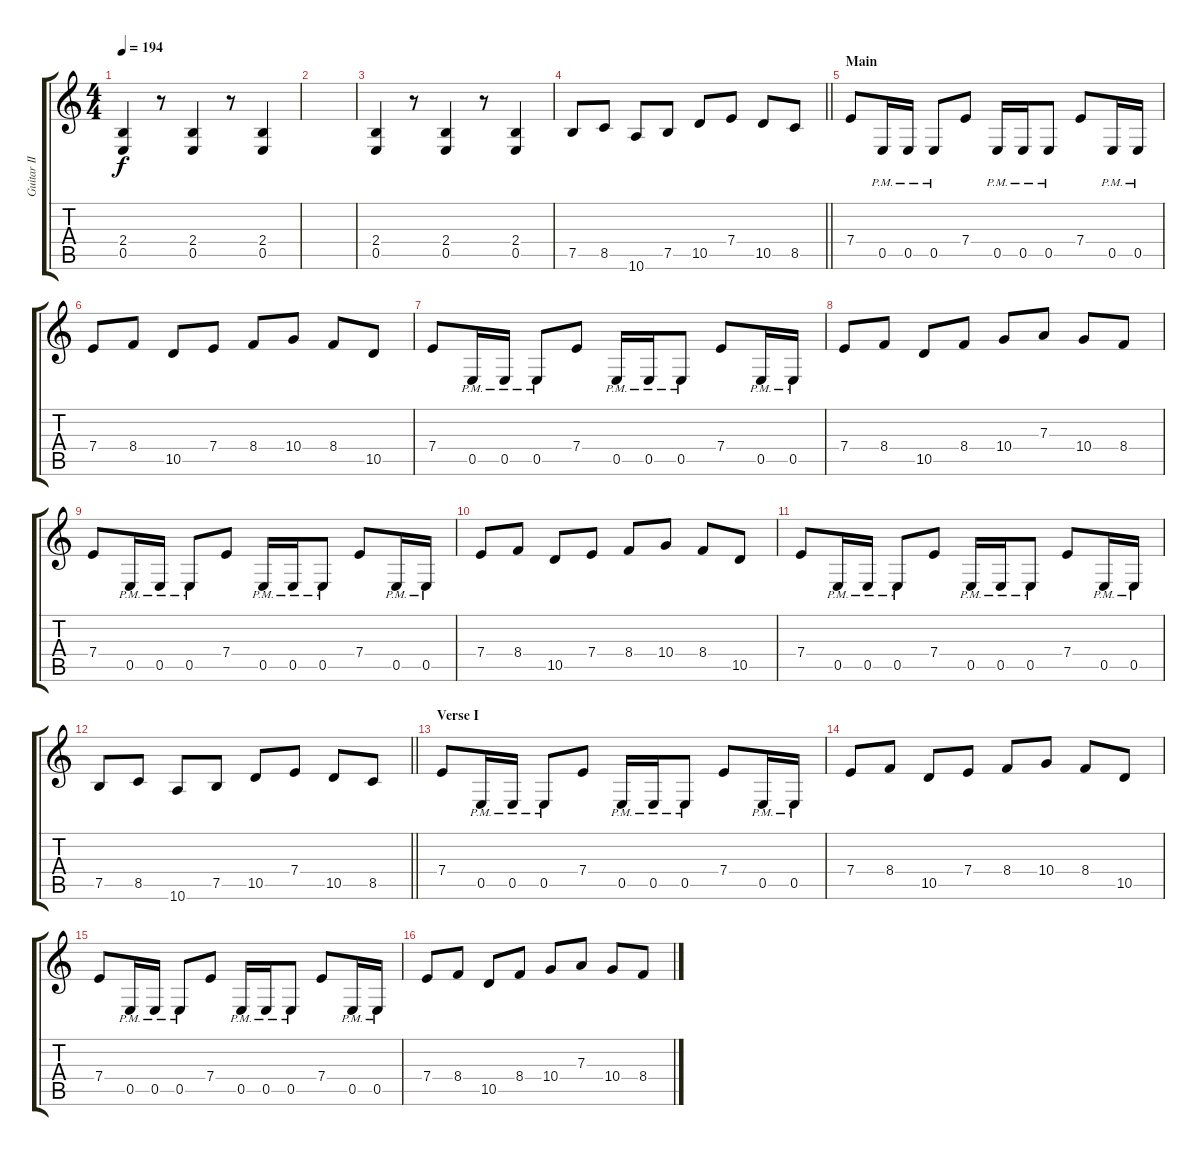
\track ("Guitar II" "Guitar II") {instrument distortionguitar}
\staff {score tabs}
\tuning (B3 Gb3 D3 A2 E2 B1) {hide}
\ts (4 4)
\tempo 194
\clef g2
\ks c
(2.4 0.5).4{dy f} r.8 (2.4 0.5).4 r.8 (2.4 0.5).4 |
|
(2.4 0.5).4 r.8 (2.4 0.5).4 r.8 (2.4 0.5).4 |
\barLineRight lightlight
7.5.8 8.5.8 10.6.8 7.5.8 10.5.8 7.4.8 10.5.8 8.5.8 |
\section ("" "Main")
7.4.8 0.5{pm}.16 0.5{pm}.16 0.5{pm}.8 7.4.8 0.5{pm}.16 0.5{pm}.16 0.5{pm}.8 7.4.8 0.5{pm}.16 0.5{pm}.16 |
7.4.8 8.4.8 10.5.8 7.4.8 8.4.8 10.4.8 8.4.8 10.5.8 |
7.4.8 0.5{pm}.16 0.5{pm}.16 0.5{pm}.8 7.4.8 0.5{pm}.16 0.5{pm}.16 0.5{pm}.8 7.4.8 0.5{pm}.16 0.5{pm}.16 |
7.4.8 8.4.8 10.5.8 8.4.8 10.4.8 7.3.8 10.4.8 8.4.8 |
7.4.8 0.5{pm}.16 0.5{pm}.16 0.5{pm}.8 7.4.8 0.5{pm}.16 0.5{pm}.16 0.5{pm}.8 7.4.8 0.5{pm}.16 0.5{pm}.16 |
7.4.8 8.4.8 10.5.8 7.4.8 8.4.8 10.4.8 8.4.8 10.5.8 |
7.4.8 0.5{pm}.16 0.5{pm}.16 0.5{pm}.8 7.4.8 0.5{pm}.16 0.5{pm}.16 0.5{pm}.8 7.4.8 0.5{pm}.16 0.5{pm}.16 |
\barLineRight lightlight
7.5.8 8.5.8 10.6.8 7.5.8 10.5.8 7.4.8 10.5.8 8.5.8 |
\section ("" "Verse I")
7.4.8 0.5{pm}.16 0.5{pm}.16 0.5{pm}.8 7.4.8 0.5{pm}.16 0.5{pm}.16 0.5{pm}.8 7.4.8 0.5{pm}.16 0.5{pm}.16 |
7.4.8 8.4.8 10.5.8 7.4.8 8.4.8 10.4.8 8.4.8 10.5.8 |
7.4.8 0.5{pm}.16 0.5{pm}.16 0.5{pm}.8 7.4.8 0.5{pm}.16 0.5{pm}.16 0.5{pm}.8 7.4.8 0.5{pm}.16 0.5{pm}.16 |
7.4.8 8.4.8 10.5.8 8.4.8 10.4.8 7.3.8 10.4.8 8.4.8
